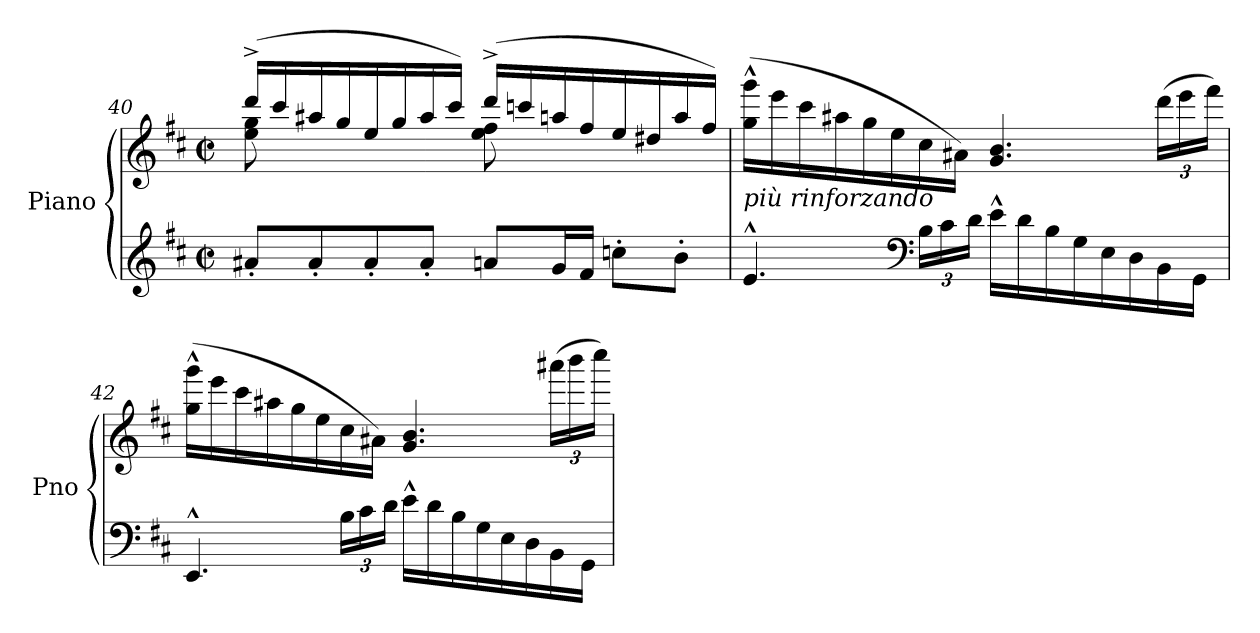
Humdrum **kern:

**kern	**kern	**dynam
*part1	*part1	*part1
*staff2	*staff1	*staff1/2
*I"Piano	*	*
*I'Pno	*	*
!!LO:LB:g=z
*clefG2	*clefG2	*
*k[f#c#]	*k[f#c#]	*
*M4/4	*M4/4	*
*met(c|)	*met(c|)	*
=40	=40	=40
*	*^	*
!	!	!	!LO:DY:b=2
8a#X'/L	(16ddd^/LL	8ee\ 8gg\	other-dynamics
.	16ccc#/	.	.
8a#'/	16aa#X/	4.ryy	.
.	16gg/	.	.
8a#'/	16ee/	.	.
.	16gg/	.	.
8a#'/J	16aa#/	.	.
.	16ccc#/JJ)	.	.
8an/L	(16ddd^/LL	8ee\ 8ff#\	.
.	16cccn/	.	.
16g/L	16aan/	4.ryy	.
16f#/JJ	16ff#/	.	.
8ccn'\L	16ee/	.	.
.	16dd#X/	.	.
8b'\J	16aa/	.	.
.	16ff#/JJ)	.	.
*	*v	*v	*
=41	=41	=41
!	!LO:TX:b:i:t=più rinforzando	!
4.e^^/	(16gg\^^ 16ggg\^^LL	.
.	16eee\	.
.	16ccc#\	.
.	16aa#X\	.
.	16gg\	.
.	16ee\	.
*clefF4	*	*
*Xbrackettup	*	*
24B\LL	16cc#\	.
24c#\	.	.
.	16a#X\JJ)	.
24d\JJ	.	.
16e^^\LL	4.g/ 4.b/	.
16d\	.	.
16B\	.	.
16G\	.	.
16E\	.	.
16D\	.	.
*	*Xbrackettup	*
16BB\	(24ddd\LL	.
.	24eee\	.
16GG\JJ	.	.
.	24fff#\JJ)	.
!!LO:LB:g=z
=42	=42	=42
4.EE^^/	(16gg\^^ 16ggg\^^LL	.
.	16eee\	.
.	16ccc#\	.
.	16aa#X\	.
.	16gg\	.
.	16ee\	.
24B\LL	16cc#\	.
24c#\	.	.
.	16a#X\JJ)	.
24d\JJ	.	.
16e^^\LL	4.g/ 4.b/	.
16d\	.	.
16B\	.	.
16G\	.	.
16E\	.	.
16D\	.	.
16BB\	(24aaa#X\LL	.
.	24bbb\	.
16GG\JJ	.	.
.	24cccc#\JJ)	.
=	=	=
*-	*-	*-
